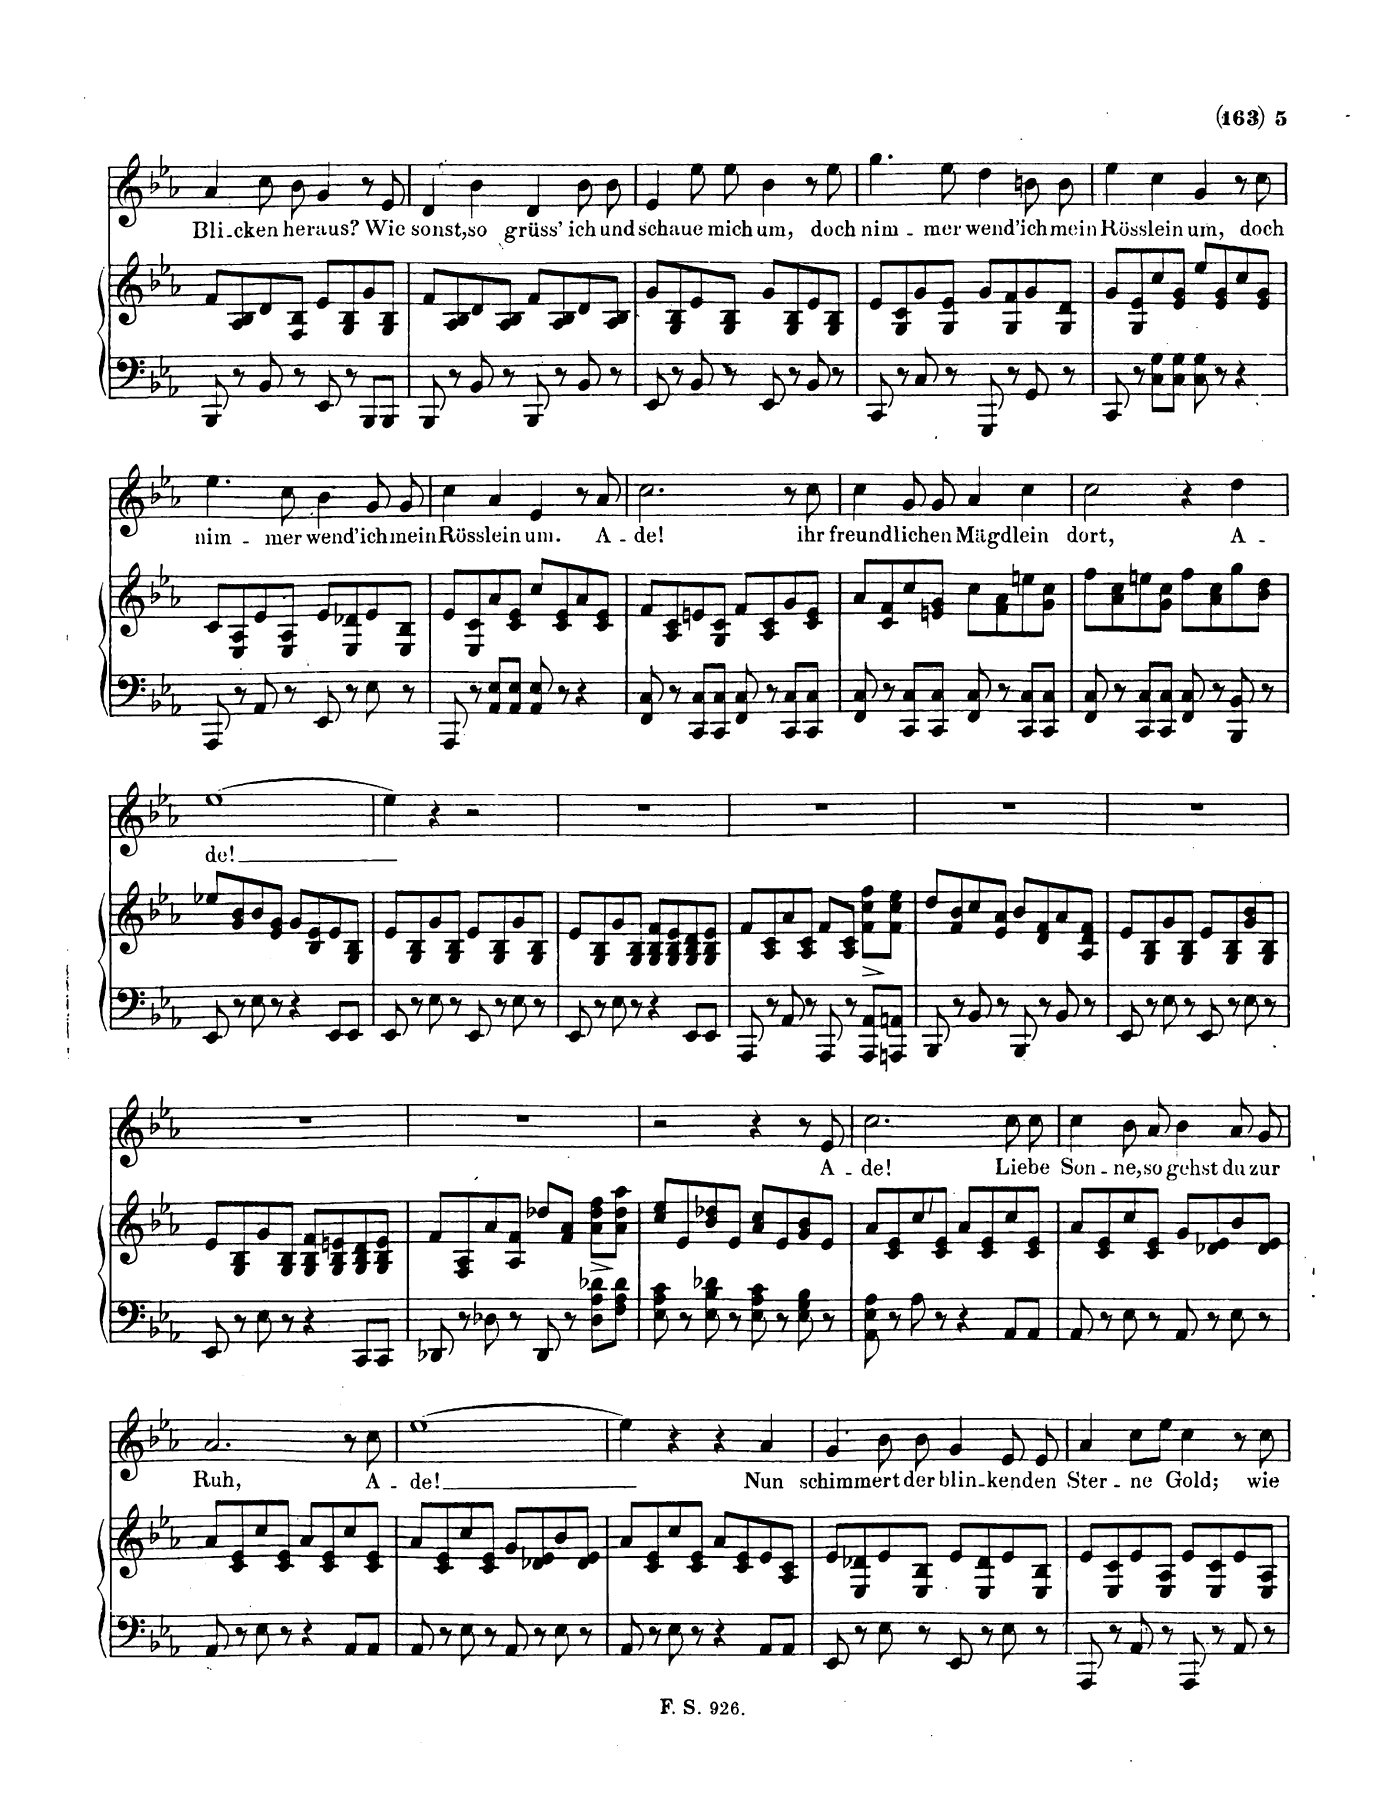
**kern	**kern	**kern	**text
*part2	*part2	*part1	*part1
*staff3	*staff2	*staff1	*staff1
*I"Piano	*	*I"Voice	*
*I'Pno	*	*	*
*clefF4	*clefG2	*clefG2	*
*k[b-e-a-]	*k[b-e-a-]	*k[b-e-a-]	*
*M4/4	*M4/4	*M4/4	*
*met(c)	*met(c)	*met(c)	*
=67	=67	=67	=67
8BBB-/	8f/L	4a-/	Bli-
8r	8A-/ 8B-/	.	.
8BB-/	8d/	8cc\	-cken
8r	8F/ 8B-/J	8b-\	her-
8EE-/	8e-/L	4g/	-aus?
8r	8G/ 8B-/	.	.
8BBB-/L	8g/	8r	.
8BBB-/J	8G/ 8B-/J	8e-/	Wie
=68	=68	=68	=68
8BBB-/	8f/L	4d/	sonst,
8r	8A-/ 8B-/	.	.
8BB-/	8d/	4b-\	so
8r	8A-/ 8B-/J	.	.
8BBB-/	8f/L	4d/	grüss’
8r	8A-/ 8B-/	.	.
8BB-/	8d/	8b-\	ich
8r	8A-/ 8B-/J	8b-\	und
=69	=69	=69	=69
8EE-/	8g/L	4e-/	schau-
8r	8G/ 8B-/	.	.
8BB-/	8e-/	8ee-\	-e
8r	8G/ 8B-/J	8ee-\	mich
8EE-/	8g/L	4b-\	um,
8r	8G/ 8B-/	.	.
8BB-/	8e-/	8r	.
8r	8G/ 8B-/J	8ee-\	doch
=70	=70	=70	=70
8CC/	8e-/L	4.gg\	nim-
8r	8G/ 8c/	.	.
8C/	8g/	.	.
8r	8G/ 8e-/J	8ee-\	-mer
8GGG/	8g/L	4dd\	wend’
8r	8G/ 8f/	.	.
8GG/	8g/	8bn\	ich
8r	8G/ 8d/J	8b\	mein
=71	=71	=71	=71
8CC/	8g/L	4ee-\	Röss-
8r	8G/ 8e-/	.	.
8C\ 8G\L	8cc/	4cc\	-lein
8C\ 8G\J	8e-/ 8g/J	.	.
8C\ 8G\	8ee-/L	4g/	um,
8r	8e-/ 8g/	.	.
4r	8cc/	8r	.
.	8e-/ 8g/J	8cc\	doch
=72	=72	=72	=72
8AAA-/	8c/L	4.ee-\	nim-
8r	8E-/ 8A-/	.	.
8AA-/	8e-/	.	.
8r	8E-/ 8A-/J	8cc\	-mer
8EE-/	8e-/L	4b-\	wend’
8r	8E-/ 8d-X/	.	.
8E-\	8e-/	8g/	ich
8r	8E-/ 8B-/J	8g/	mein
=73	=73	=73	=73
8AAA-/	8e-/L	4cc\	Röss-
8r	8E-/ 8c/	.	.
8AA-/ 8E-/L	8a-/	4a-/	-lein
8AA-/ 8E-/J	8c/ 8e-/J	.	.
8AA-/ 8E-/	8cc/L	4e-/	um.
8r	8c/ 8e-/	.	.
4r	8a-/	8r	.
.	8c/ 8e-/J	8a-/	A-
=74	=74	=74	=74
8FF/ 8C/	8f/L	2.cc\	-de!
8r	8A-/ 8c/	.	.
8CC/ 8C/L	8en/	.	.
8CC/ 8C/J	8G/ 8c/J	.	.
8FF/ 8C/	8f/L	.	.
8r	8A-/ 8c/	.	.
8CC/ 8C/L	8g/	8r	.
8CC/ 8C/J	8c/ 8e/J	8cc\	ihr
=75	=75	=75	=75
8FF/ 8C/	8a-/L	4cc\	freund-
8r	8c/ 8f/	.	.
8CC/ 8C/L	8cc/	8g/	-li-
8CC/ 8C/J	8en/ 8g/J	8g/	-chen
8FF/ 8C/	8cc\L	4a-/	Mägd-
8r	8f\ 8a-\	.	.
8CC/ 8C/L	8een\	4cc\	-lein
8CC/ 8C/J	8g\ 8cc\J	.	.
=76	=76	=76	=76
8FF/ 8C/	8ff\L	2cc\	dort,
8r	8a-\ 8cc\	.	.
8CC/ 8C/L	8een\	.	.
8CC/ 8C/J	8g\ 8cc\J	.	.
8FF/ 8C/	8ff\L	4r	.
8r	8a-\ 8cc\	.	.
8BBB-/ 8BB-/	8gg\	4dd\	A-
8r	8b-\ 8dd\J	.	.
=77	=77	=77	=77
8EE-/	8ee-X/L	[1ee-	de!
8r	8g/ 8b-/	.	.
8E-\	8b-/	.	.
8r	8e-/ 8g/J	.	.
4r	8g/L	.	.
.	8B-/ 8e-/	.	.
8EE-/L	8e-/	.	.
8EE-/J	8G/ 8B-/J	.	.
=78	=78	=78	=78
8EE-/	8e-/L	4ee-\]	.
8r	8G/ 8B-/	.	.
8E-\	8g/	4r	.
8r	8G/ 8B-/J	.	.
8EE-/	8e-/L	2r	.
8r	8G/ 8B-/	.	.
8E-\	8g/	.	.
8r	8G/ 8B-/J	.	.
=79	=79	=79	=79
8EE-/	8e-/L	1r	.
8r	8G/ 8B-/	.	.
8E-\	8g/	.	.
8r	8G/ 8B-/J	.	.
4r	8G/ 8B-/ 8f/L	.	.
.	8G/ 8B-/ 8e-/	.	.
8EE-/L	8G/ 8B-/ 8d/	.	.
8EE-/J	8G/ 8B-/ 8e-/J	.	.
=80	=80	=80	=80
8AAA-/	8f/L	1r	.
8r	8A-/ 8c/	.	.
8AA-/	8a-/	.	.
8r	8A-/ 8c/J	.	.
8AAA-/	8f/L	.	.
8r	8A-/ 8c/J	.	.
8AAA-/ 8AA-/L	8f\^< 8cc\^< 8ff\^<L	.	.
8AAAn/ 8AAn/J	8f\ 8cc\ 8ee-\J	.	.
=81	=81	=81	=81
8BBB-/	8dd/L	1r	.
8r	8f/ 8b-/	.	.
8BB-/	8cc/	.	.
8r	8e-/ 8a-/J	.	.
8BBB-/	8b-/L	.	.
8r	8d/ 8f/	.	.
8BB-/	8a-/	.	.
8r	8A-/ 8d/ 8f/J	.	.
=82	=82	=82	=82
8EE-/	8e-/L	1r	.
8r	8G/ 8B-/	.	.
8E-\	8g/	.	.
8r	8G/ 8B-/J	.	.
8EE-/	8e-/L	.	.
8r	8G/ 8B-/	.	.
8E-\	8g/ 8b-/	.	.
8r	8G/ 8B-/J	.	.
=83	=83	=83	=83
8EE-/	8e-/L	1r	.
8r	8G/ 8B-/	.	.
8E-\	8g/	.	.
8r	8G/ 8B-/J	.	.
4r	8G/ 8B-/ 8f/L	.	.
.	8G/ 8B-/ 8en/	.	.
8CC/L	8G/ 8B-/ 8d/	.	.
8CC/J	8G/ 8B-/ 8e/J	.	.
=84	=84	=84	=84
8DD-X/	8f/L	1r	.
8r	8F/ 8A-/	.	.
8D-X\	8a-/	.	.
8r	8A-/ 8f/J	.	.
8DD-/	8dd-X/L	.	.
8r	8f/ 8a-/J	.	.
8D-\ 8A-\ 8d-X\L	8a-\^< 8dd-\^< 8ff\^<L	.	.
8F\ 8A-\ 8d-\J	8a-\ 8dd-\ 8aa-\J	.	.
=85	=85	=85	=85
8E-\ 8A-\ 8c\	8cc/ 8ee-/L	2r	.
8r	8e-/	.	.
8E-\ 8B-\ 8d-X\	8b-/ 8dd-X/	.	.
8r	8e-/J	.	.
8E-\ 8A-\ 8c\	8a-/ 8cc/L	4r	.
8r	8e-/	.	.
8E-\ 8G\ 8B-\	8g/ 8b-/	8r	.
8r	8e-/J	8e-/	A-
=86	=86	=86	=86
8AA-\ 8E-\ 8A-\	8a-/L	2.cc\	-de!
8r	8c/ 8e-/	.	.
8A-\	8cc/	.	.
8r	8c/ 8e-/J	.	.
4r	8a-/L	.	.
.	8c/ 8e-/	.	.
8AA-/L	8cc/	8cc\	Lie-
8AA-/J	8c/ 8e-/J	8cc\	-be
=87	=87	=87	=87
8AA-/	8a-/L	4cc\	Son-
8r	8c/ 8e-/	.	.
8E-\	8cc/	8b-\	-ne,
8r	8c/ 8e-/J	8a-/	so
8AA-/	8g/L	4b-\	gehst
8r	8d-X/ 8e-/	.	.
8E-\	8b-/	8a-/	du
8r	8d-/ 8e-/J	8g/	zur
=88	=88	=88	=88
8AA-/	8a-/L	2.a-/	Ruh,
8r	8c/ 8e-/	.	.
8E-\	8cc/	.	.
8r	8c/ 8e-/J	.	.
4r	8a-/L	.	.
.	8c/ 8e-/	.	.
8AA-/L	8cc/	8r	.
8AA-/J	8c/ 8e-/J	8cc\	A-
=89	=89	=89	=89
8AA-/	8a-/L	[1ee-	-de!
8r	8c/ 8e-/	.	.
8E-\	8cc/	.	.
8r	8c/ 8e-/J	.	.
8AA-/	8g/L	.	.
8r	8d-X/ 8e-/	.	.
8E-\	8b-/	.	.
8r	8d-/ 8e-/J	.	.
=90	=90	=90	=90
8AA-/	8a-/L	4ee-\]	.
8r	8c/ 8e-/	.	.
8E-\	8cc/	4r	.
8r	8c/ 8e-/J	.	.
4r	8a-/L	4r	.
.	8c/ 8e-/	.	.
8AA-/L	8e-/	4a-/	Nun
8AA-/J	8A-/ 8c/J	.	.
=91	=91	=91	=91
8EE-/	8e-/L	4g/	schim-
8r	8E-/ 8d-X/	.	.
8E-\	8e-/	8b-\	-mert
8r	8E-/ 8B-/J	8b-\	der
8EE-/	8e-/L	4g/	blin-
8r	8E-/ 8d-/	.	.
8E-\	8e-/	8e-/	-ken-
8r	8E-/ 8B-/J	8e-/	-den
=92	=92	=92	=92
8AAA-/	8e-/L	4a-/	Ster-
8r	8E-/ 8c/	.	.
8AA-/	8e-/	8cc\L	-ne
8r	8E-/ 8A-/J	8ee-\J	.
8AAA-/	8e-/L	4cc\	Gold;
8r	8E-/ 8c/	.	.
8AA-/	8e-/	8r	.
8r	8E-/ 8A-/J	8cc\	wie
=	=	=	=
*-	*-	*-	*-
